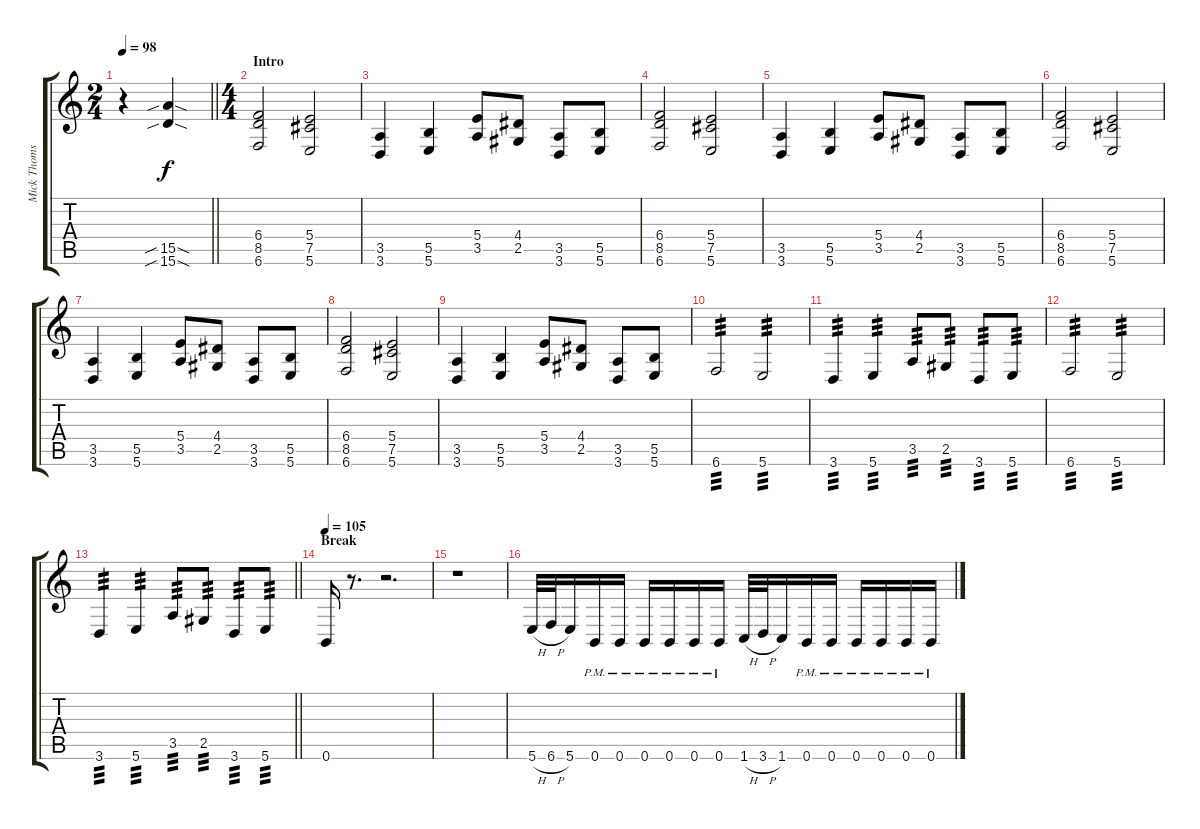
\track ("Mick Thomson (Guitar Lead)" "Mick Thoms") {instrument distortionguitar}
\staff {score tabs}
\tuning (Db4 Ab3 E3 B2 Gb2 B1) {hide}
\ts (2 4)
\tempo 98
\clef g2
\barLineRight lightlight
\ks c
r.4{dy f instrument distortionguitar} (15.5{sib sod} 15.6{sib sod}).4 |
\ts (4 4)
\section ("" "Intro")
(6.4 8.5 6.6).2 (5.4 7.5 5.6).2 |
(3.5 3.6).4 (5.5 5.6).4 (5.4 3.5).8 (4.4 2.5).8 (3.5 3.6).8 (5.5 5.6).8 |
(6.4 8.5 6.6).2 (5.4 7.5 5.6).2 |
(3.5 3.6).4 (5.5 5.6).4 (5.4 3.5).8 (4.4 2.5).8 (3.5 3.6).8 (5.5 5.6).8 |
(6.4 8.5 6.6).2 (5.4 7.5 5.6).2 |
(3.5 3.6).4 (5.5 5.6).4 (5.4 3.5).8 (4.4 2.5).8 (3.5 3.6).8 (5.5 5.6).8 |
(6.4 8.5 6.6).2 (5.4 7.5 5.6).2 |
(3.5 3.6).4 (5.5 5.6).4 (5.4 3.5).8 (4.4 2.5).8 (3.5 3.6).8 (5.5 5.6).8 |
6.6.2{tp 3} 5.6.2{tp 3} |
3.6.4{tp 3} 5.6.4{tp 3} 3.5.8{tp 3} 2.5.8{tp 3} 3.6.8{tp 3} 5.6.8{tp 3} |
6.6.2{tp 3} 5.6.2{tp 3} |
\barLineRight lightlight
3.6.4{tp 3} 5.6.4{tp 3} 3.5.8{tp 3} 2.5.8{tp 3} 3.6.8{tp 3} 5.6.8{tp 3} |
\section ("" "Break")
\tempo 105
0.6.16 r.8{d} r.2{d} |
r.1 |
5.6{h}.32 6.6{h}.32 5.6.16 0.6{pm}.16 0.6{pm}.16 0.6{pm}.16 0.6{pm}.16 0.6{pm}.16 0.6{pm}.16 1.6{h}.32 3.6{h}.32 1.6.16 0.6{pm}.16 0.6{pm}.16 0.6{pm}.16 0.6{pm}.16 0.6{pm}.16 0.6{pm}.16
